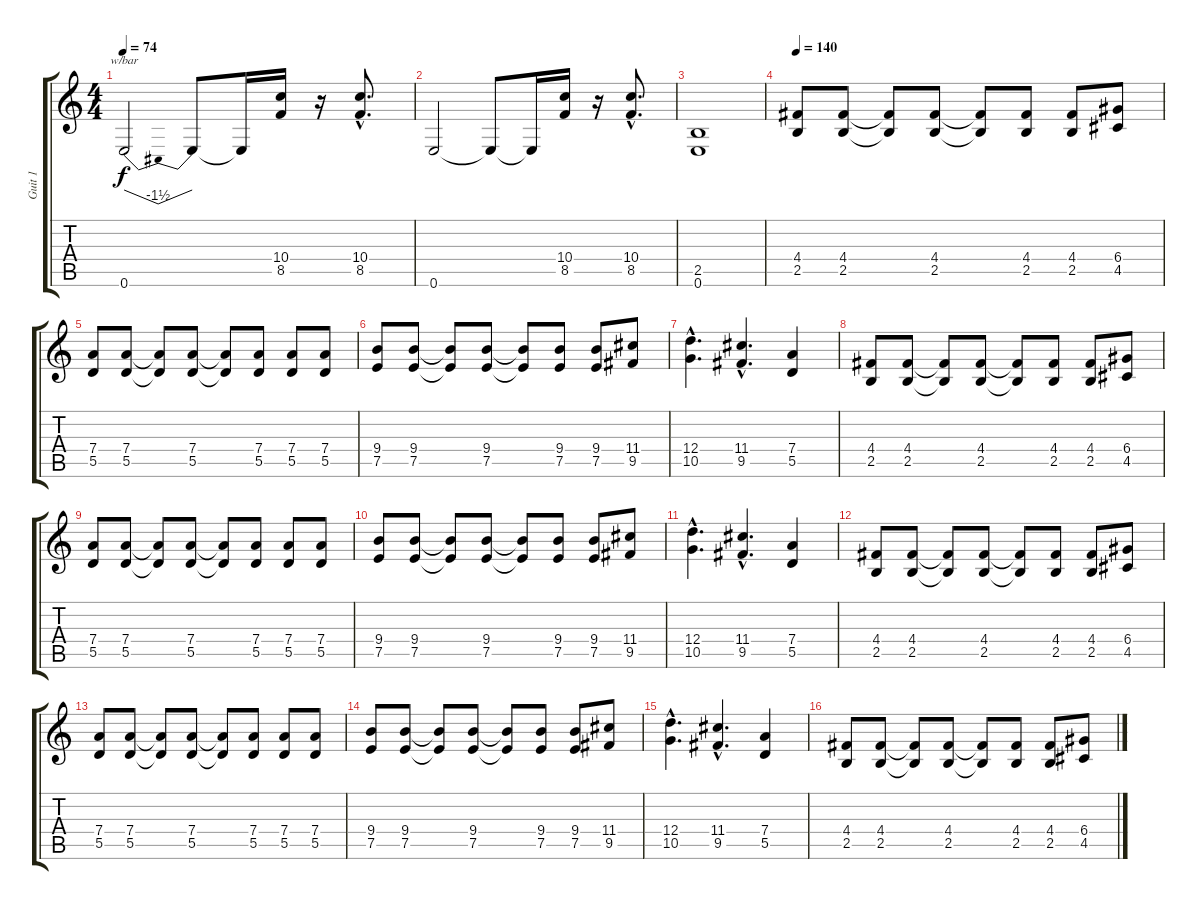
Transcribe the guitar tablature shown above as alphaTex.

\track ("Guit 1" "Guit 1") {instrument distortionguitar}
\staff {score tabs}
\tuning (E4 B3 G3 D3 A2 E2) {hide}
\ts (4 4)
\tempo 74
\clef g2
\ks c
0.6.2{tbe (dip default 0 0 30 -6 60 0) dy f} 0.6{t}.8 0.6{t}.16 (10.4 8.5).16 r.16 (10.4{hac} 8.5{hac}).8{d} |
0.6.2 0.6{t}.8 0.6{t}.16 (10.4 8.5).16 r.16 (10.4{hac} 8.5{hac}).8{d} |
(2.5 0.6).1 |
\tempo 140
(4.4 2.5).8{volume 9} (4.4 2.5).8 (4.4{t} 2.5{t}).8 (4.4 2.5).8 (4.4{t} 2.5{t}).8 (4.4 2.5).8 (4.4 2.5).8 (6.4 4.5).8 |
(7.4 5.5).8 (7.4 5.5).8 (7.4{t} 5.5{t}).8 (7.4 5.5).8 (7.4{t} 5.5{t}).8 (7.4 5.5).8 (7.4 5.5).8 (7.4 5.5).8 |
(9.4 7.5).8 (9.4 7.5).8 (9.4{t} 7.5{t}).8 (9.4 7.5).8 (9.4{t} 7.5{t}).8 (9.4 7.5).8 (9.4 7.5).8 (11.4 9.5).8 |
(12.4{hac} 10.5{hac}).4{d} (11.4{hac} 9.5{hac}).4{d} (7.4 5.5).4 |
(4.4 2.5).8 (4.4 2.5).8 (4.4{t} 2.5{t}).8 (4.4 2.5).8 (4.4{t} 2.5{t}).8 (4.4 2.5).8 (4.4 2.5).8 (6.4 4.5).8 |
(7.4 5.5).8 (7.4 5.5).8 (7.4{t} 5.5{t}).8 (7.4 5.5).8 (7.4{t} 5.5{t}).8 (7.4 5.5).8 (7.4 5.5).8 (7.4 5.5).8 |
(9.4 7.5).8 (9.4 7.5).8 (9.4{t} 7.5{t}).8 (9.4 7.5).8 (9.4{t} 7.5{t}).8 (9.4 7.5).8 (9.4 7.5).8 (11.4 9.5).8 |
(12.4{hac} 10.5{hac}).4{d} (11.4{hac} 9.5{hac}).4{d} (7.4 5.5).4 |
(4.4 2.5).8 (4.4 2.5).8 (4.4{t} 2.5{t}).8 (4.4 2.5).8 (4.4{t} 2.5{t}).8 (4.4 2.5).8 (4.4 2.5).8 (6.4 4.5).8 |
(7.4 5.5).8 (7.4 5.5).8 (7.4{t} 5.5{t}).8 (7.4 5.5).8 (7.4{t} 5.5{t}).8 (7.4 5.5).8 (7.4 5.5).8 (7.4 5.5).8 |
(9.4 7.5).8 (9.4 7.5).8 (9.4{t} 7.5{t}).8 (9.4 7.5).8 (9.4{t} 7.5{t}).8 (9.4 7.5).8 (9.4 7.5).8 (11.4 9.5).8 |
(12.4{hac} 10.5{hac}).4{d} (11.4{hac} 9.5{hac}).4{d} (7.4 5.5).4 |
(4.4 2.5).8 (4.4 2.5).8 (4.4{t} 2.5{t}).8 (4.4 2.5).8 (4.4{t} 2.5{t}).8 (4.4 2.5).8 (4.4 2.5).8 (6.4 4.5).8
